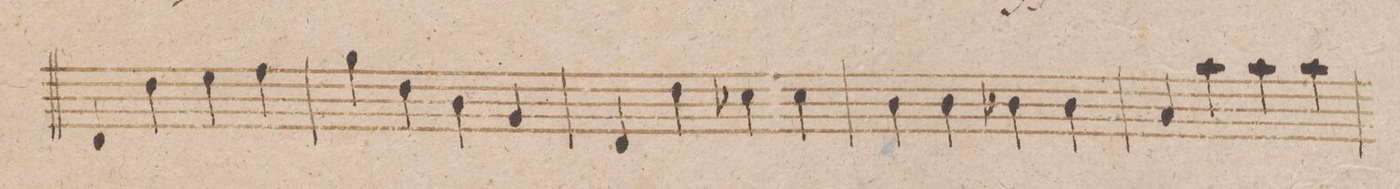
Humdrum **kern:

**kern	**dynam
*I"Violoncello et Baſso.	*
*clefF4	*
*k[b-]	*
*met(c|)	*
*M2/2	*
4FF/	.
4F\	.
4G\	.
4A\	.
=12	=12
4B-\	.
4F\	.
4D\	.
4BB-/	.
=13	=13
4FF/	.
4F\	.
4E-X\	.
4E-\	.
=14	=14
4D\	.
4D\	.
4D-X\	.
4D-\	.
=15	=15
4C/	.
4c\	.
4c\	.
4c\	.
=16	=16
*-	*-
